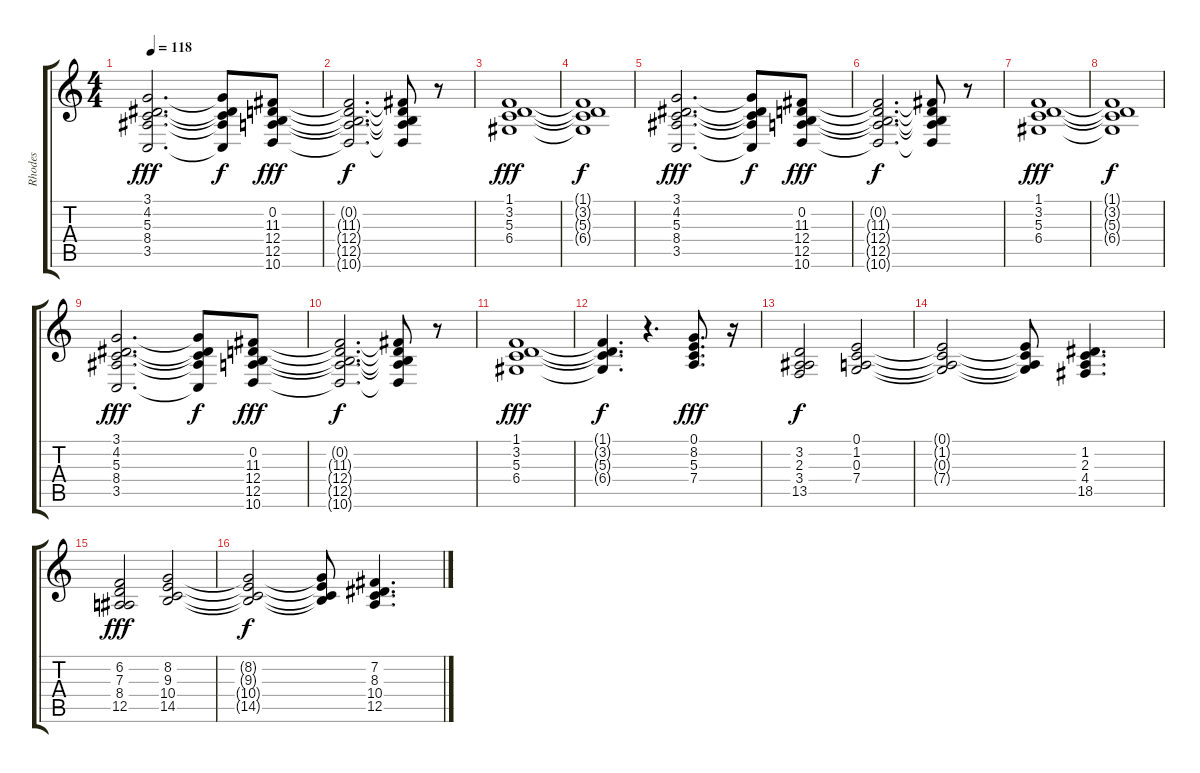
\track ("Rhodes" "Rhodes") {instrument electricpiano1}
\staff {score tabs}
\tuning (E4 B3 G3 D3 A2 E2) {hide}
\ts (4 4)
\tempo 118
\clef g2
\ks c
(3.1 4.2 5.3 8.4 3.5).2{d dy fff} (3.1{t} 4.2{t} 5.3{t} 8.4{t} 3.5{t}).8{dy f} (0.2 11.3 12.4 12.5 10.6).8{dy fff} |
(0.2{t} 11.3{t} 12.4{t} 12.5{t} 10.6{t}).2{d dy f} (0.2{t} 11.3{t} 12.4{t} 12.5{t} 10.6{t}).8 r.8 |
(1.1 3.2 5.3 6.4).1{dy fff} |
(1.1{t} 3.2{t} 5.3{t} 6.4{t}).1{dy f} |
(3.1 4.2 5.3 8.4 3.5).2{d dy fff} (3.1{t} 4.2{t} 5.3{t} 8.4{t} 3.5{t}).8{dy f} (0.2 11.3 12.4 12.5 10.6).8{dy fff} |
(0.2{t} 11.3{t} 12.4{t} 12.5{t} 10.6{t}).2{d dy f} (0.2{t} 11.3{t} 12.4{t} 12.5{t} 10.6{t}).8 r.8 |
(1.1 3.2 5.3 6.4).1{dy fff} |
(1.1{t} 3.2{t} 5.3{t} 6.4{t}).1{dy f} |
(3.1 4.2 5.3 8.4 3.5).2{d dy fff} (3.1{t} 4.2{t} 5.3{t} 8.4{t} 3.5{t}).8{dy f} (0.2 11.3 12.4 12.5 10.6).8{dy fff} |
(0.2{t} 11.3{t} 12.4{t} 12.5{t} 10.6{t}).2{d dy f} (0.2{t} 11.3{t} 12.4{t} 12.5{t} 10.6{t}).8 r.8 |
(1.1 3.2 5.3 6.4).1{dy fff} |
(1.1{t} 3.2{t} 5.3{t} 6.4{t}).4{d dy f} r.4{d} (0.1 8.2 5.3 7.4).8{d dy fff} r.16 |
(3.2 2.3 3.4 13.5).2{dy f} (0.1 1.2 0.3 7.4).2 |
(0.1{t} 1.2{t} 0.3{t} 7.4{t}).2 (0.1{t} 1.2{t} 0.3{t} 7.4{t}).8 (1.2 2.3 4.4 18.5).4{d} |
(6.2 7.3 8.4 12.5).2{dy fff} (8.2 9.3 10.4 14.5).2 |
(8.2{t} 9.3{t} 10.4{t} 14.5{t}).2{dy f} (8.2{t} 9.3{t} 10.4{t} 14.5{t}).8 (7.2 8.3 10.4 12.5).4{d}
